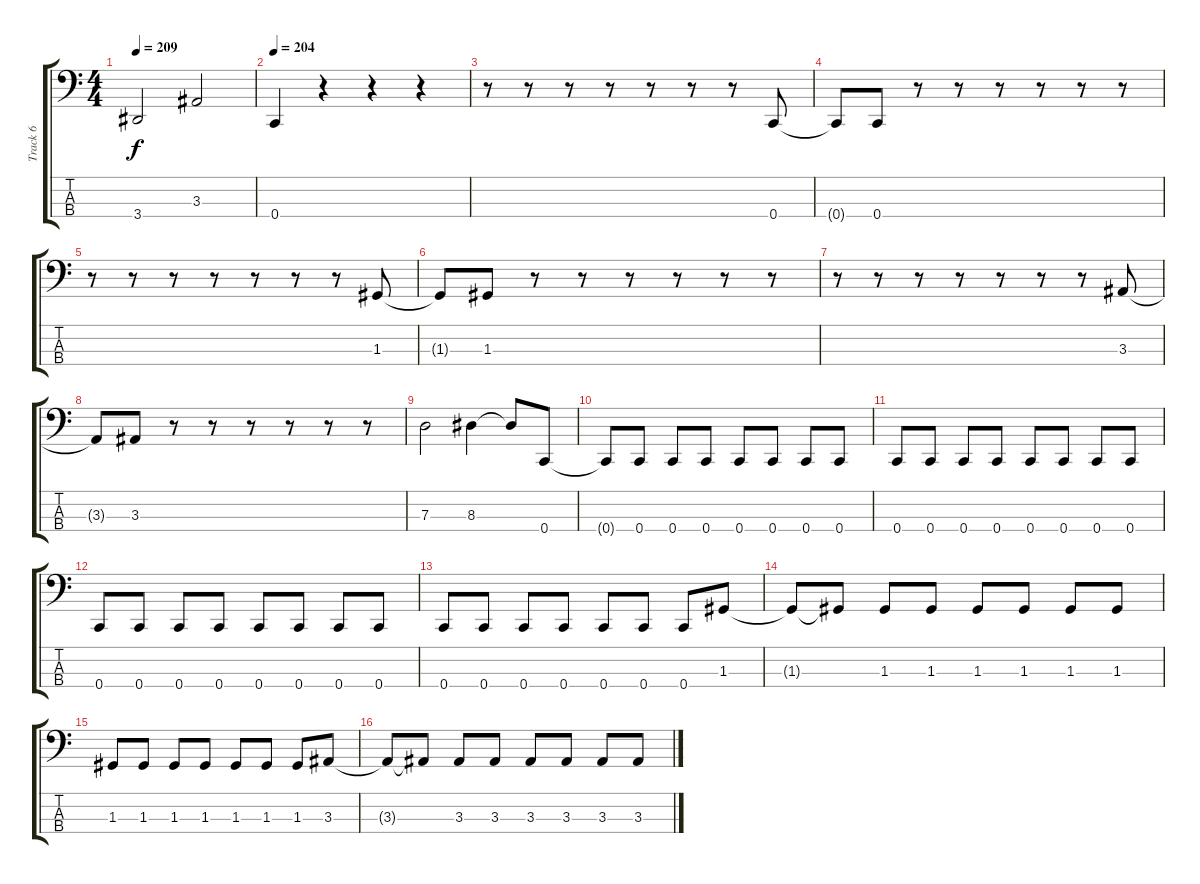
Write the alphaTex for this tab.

\track ("Track 6" "Track 6") {instrument electricbasspick}
\staff {score tabs}
\tuning (F2 C2 G1 C1) {hide}
\ts (4 4)
\tempo 209
\clef f4
\ks c
3.4.2{dy f} 3.3.2 |
\tempo 204
0.4.4 r.4 r.4 r.4 |
r.8 r.8 r.8 r.8 r.8 r.8 r.8 0.4.8 |
0.4{t}.8 0.4.8 r.8 r.8 r.8 r.8 r.8 r.8 |
r.8 r.8 r.8 r.8 r.8 r.8 r.8 1.3.8 |
1.3{t}.8 1.3.8 r.8 r.8 r.8 r.8 r.8 r.8 |
r.8 r.8 r.8 r.8 r.8 r.8 r.8 3.3.8 |
3.3{t}.8 3.3.8 r.8 r.8 r.8 r.8 r.8 r.8 |
7.3.2 8.3.4 8.3{t}.8 0.4.8 |
0.4{t}.8 0.4.8 0.4.8 0.4.8 0.4.8 0.4.8 0.4.8 0.4.8 |
0.4.8 0.4.8 0.4.8 0.4.8 0.4.8 0.4.8 0.4.8 0.4.8 |
0.4.8 0.4.8 0.4.8 0.4.8 0.4.8 0.4.8 0.4.8 0.4.8 |
0.4.8 0.4.8 0.4.8 0.4.8 0.4.8 0.4.8 0.4.8 1.3.8 |
1.3{t}.8 1.3{t}.8 1.3.8 1.3.8 1.3.8 1.3.8 1.3.8 1.3.8 |
1.3.8 1.3.8 1.3.8 1.3.8 1.3.8 1.3.8 1.3.8 3.3.8 |
3.3{t}.8 3.3{t}.8 3.3.8 3.3.8 3.3.8 3.3.8 3.3.8 3.3.8
